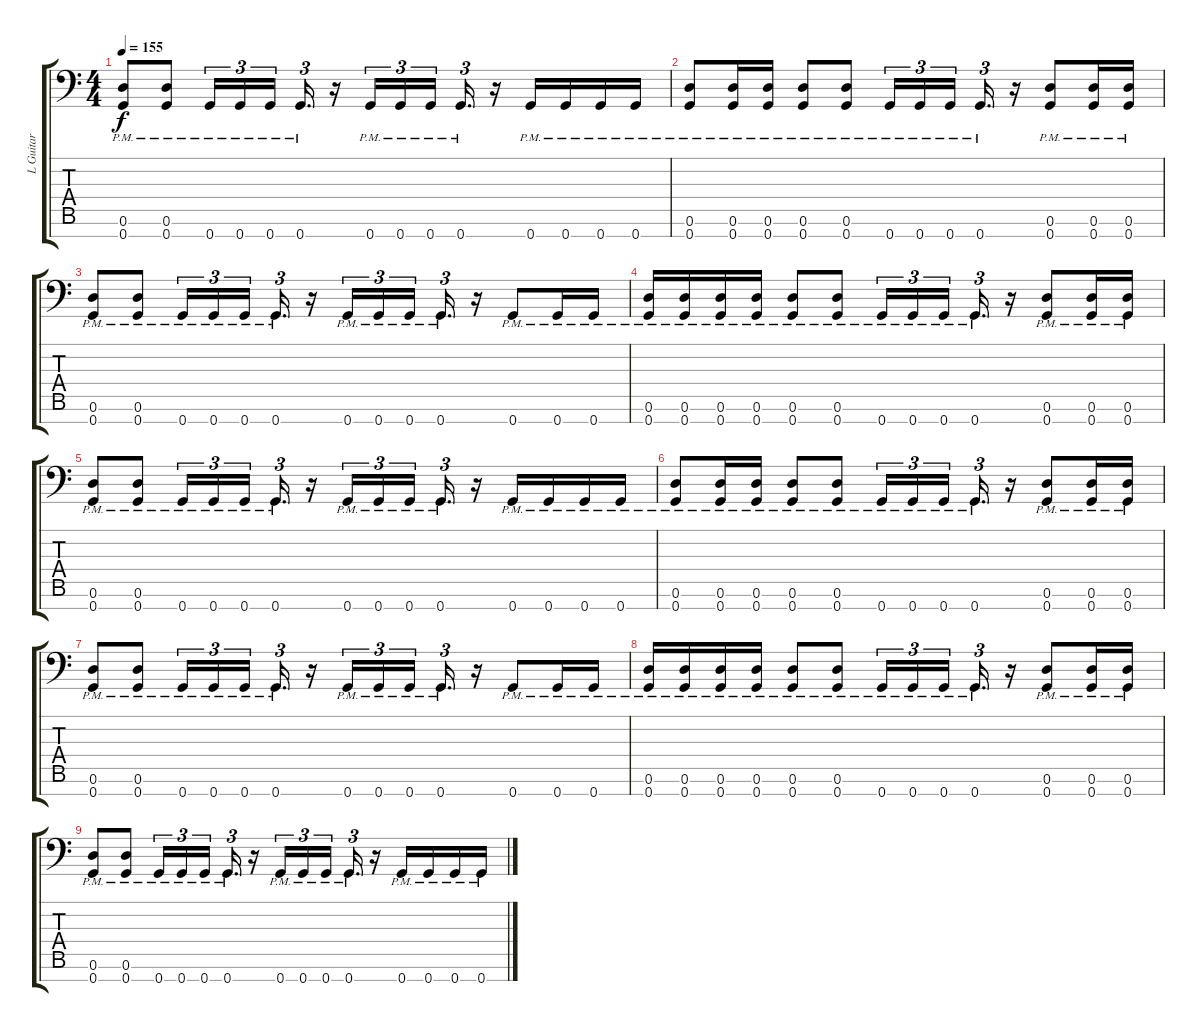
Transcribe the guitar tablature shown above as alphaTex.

\track ("L Guitar" "L Guitar") {instrument distortionguitar}
\staff {score tabs}
\tuning (D4 A3 F3 C3 G2 D2 G1) {hide}
\ts (4 4)
\tempo 155
\clef f4
\ks c
(0.6{pm} 0.7{pm}).8{dy f} (0.6{pm} 0.7{pm}).8 0.7{pm}.16{tu (3 2)} 0.7{pm}.16{tu (3 2)} 0.7{pm}.16{tu (3 2) beam splitsecondary} 0.7{pm}.16{d tu (3 2)} r.16 0.7{pm}.16{tu (3 2)} 0.7{pm}.16{tu (3 2)} 0.7{pm}.16{tu (3 2) beam splitsecondary} 0.7{pm}.16{d tu (3 2)} r.16 0.7{pm}.16 0.7{pm}.16 0.7{pm}.16 0.7{pm}.16 |
(0.6{pm} 0.7{pm}).8 (0.6{pm} 0.7{pm}).16 (0.6{pm} 0.7{pm}).16 (0.6{pm} 0.7{pm}).8 (0.6{pm} 0.7{pm}).8 0.7{pm}.16{tu (3 2)} 0.7{pm}.16{tu (3 2)} 0.7{pm}.16{tu (3 2) beam splitsecondary} 0.7{pm}.16{d tu (3 2)} r.16 (0.6{pm} 0.7{pm}).8 (0.6{pm} 0.7{pm}).16 (0.6{pm} 0.7{pm}).16 |
(0.6{pm} 0.7{pm}).8 (0.6{pm} 0.7{pm}).8 0.7{pm}.16{tu (3 2)} 0.7{pm}.16{tu (3 2)} 0.7{pm}.16{tu (3 2) beam splitsecondary} 0.7{pm}.16{d tu (3 2)} r.16 0.7{pm}.16{tu (3 2)} 0.7{pm}.16{tu (3 2)} 0.7{pm}.16{tu (3 2) beam splitsecondary} 0.7{pm}.16{d tu (3 2)} r.16 0.7{pm}.8 0.7{pm}.16 0.7{pm}.16 |
(0.6 0.7{pm}).16 (0.6 0.7{pm}).16 (0.6 0.7{pm}).16 (0.6 0.7{pm}).16 (0.6{pm} 0.7{pm}).8 (0.6{pm} 0.7{pm}).8 0.7{pm}.16{tu (3 2)} 0.7{pm}.16{tu (3 2)} 0.7{pm}.16{tu (3 2) beam splitsecondary} 0.7{pm}.16{d tu (3 2)} r.16 (0.6{pm} 0.7{pm}).8 (0.6{pm} 0.7{pm}).16 (0.6{pm} 0.7{pm}).16 |
(0.6{pm} 0.7{pm}).8 (0.6{pm} 0.7{pm}).8 0.7{pm}.16{tu (3 2)} 0.7{pm}.16{tu (3 2)} 0.7{pm}.16{tu (3 2) beam splitsecondary} 0.7{pm}.16{d tu (3 2)} r.16 0.7{pm}.16{tu (3 2)} 0.7{pm}.16{tu (3 2)} 0.7{pm}.16{tu (3 2) beam splitsecondary} 0.7{pm}.16{d tu (3 2)} r.16 0.7{pm}.16 0.7{pm}.16 0.7{pm}.16 0.7{pm}.16 |
(0.6{pm} 0.7{pm}).8 (0.6{pm} 0.7{pm}).16 (0.6{pm} 0.7{pm}).16 (0.6{pm} 0.7{pm}).8 (0.6{pm} 0.7{pm}).8 0.7{pm}.16{tu (3 2)} 0.7{pm}.16{tu (3 2)} 0.7{pm}.16{tu (3 2) beam splitsecondary} 0.7{pm}.16{d tu (3 2)} r.16 (0.6{pm} 0.7{pm}).8 (0.6{pm} 0.7{pm}).16 (0.6{pm} 0.7{pm}).16 |
(0.6{pm} 0.7{pm}).8 (0.6{pm} 0.7{pm}).8 0.7{pm}.16{tu (3 2)} 0.7{pm}.16{tu (3 2)} 0.7{pm}.16{tu (3 2) beam splitsecondary} 0.7{pm}.16{d tu (3 2)} r.16 0.7{pm}.16{tu (3 2)} 0.7{pm}.16{tu (3 2)} 0.7{pm}.16{tu (3 2) beam splitsecondary} 0.7{pm}.16{d tu (3 2)} r.16 0.7{pm}.8 0.7{pm}.16 0.7{pm}.16 |
(0.6 0.7{pm}).16 (0.6 0.7{pm}).16 (0.6 0.7{pm}).16 (0.6 0.7{pm}).16 (0.6{pm} 0.7{pm}).8 (0.6{pm} 0.7{pm}).8 0.7{pm}.16{tu (3 2)} 0.7{pm}.16{tu (3 2)} 0.7{pm}.16{tu (3 2) beam splitsecondary} 0.7{pm}.16{d tu (3 2)} r.16 (0.6{pm} 0.7{pm}).8 (0.6{pm} 0.7{pm}).16 (0.6{pm} 0.7{pm}).16 |
(0.6{pm} 0.7{pm}).8 (0.6{pm} 0.7{pm}).8 0.7{pm}.16{tu (3 2)} 0.7{pm}.16{tu (3 2)} 0.7{pm}.16{tu (3 2) beam splitsecondary} 0.7{pm}.16{d tu (3 2)} r.16 0.7{pm}.16{tu (3 2)} 0.7{pm}.16{tu (3 2)} 0.7{pm}.16{tu (3 2) beam splitsecondary} 0.7{pm}.16{d tu (3 2)} r.16 0.7{pm}.16 0.7{pm}.16 0.7{pm}.16 0.7{pm}.16
